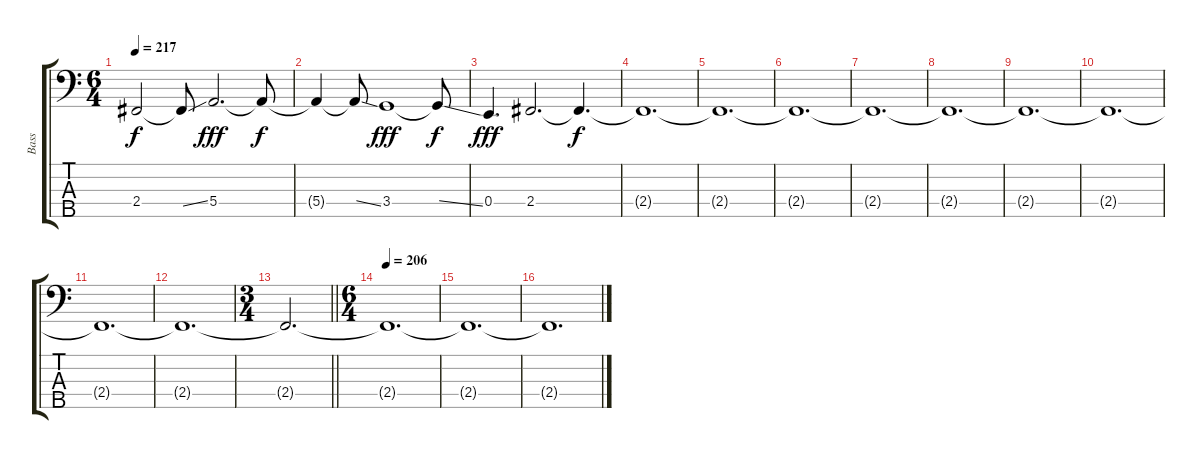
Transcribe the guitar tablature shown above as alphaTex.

\track ("Bass" "Bass") {instrument electricbassfinger}
\staff {score tabs}
\tuning (G2 D2 A1 E1 A0) {hide}
\ts (6 4)
\tempo 217
\clef f4
\ks c
2.4{t}.2{dy f} 2.4{ss t}.8 5.4.2{d dy fff} 5.4{t}.8{dy f} |
5.4{t}.4 5.4{ss t}.8 3.4.1{dy fff} 3.4{ss t}.8{dy f} |
0.4.4{d dy fff} 2.4.2{d} 2.4{t}.4{d dy f} |
2.4{t}.1{d volume 14} |
2.4{t}.1{d} |
2.4{t}.1{d volume 10} |
2.4{t}.1{d} |
2.4{t}.1{d volume 9} |
2.4{t}.1{d} |
2.4{t}.1{d volume 6} |
2.4{t}.1{d} |
2.4{t}.1{d volume 4} |
\ts (3 4)
\barLineRight lightlight
2.4{t}.2{d} |
\ts (6 4)
\section ("" "")
\tempo 206
2.4{t}.1{d} |
2.4{t}.1{d volume 2} |
2.4{t}.1{d}
